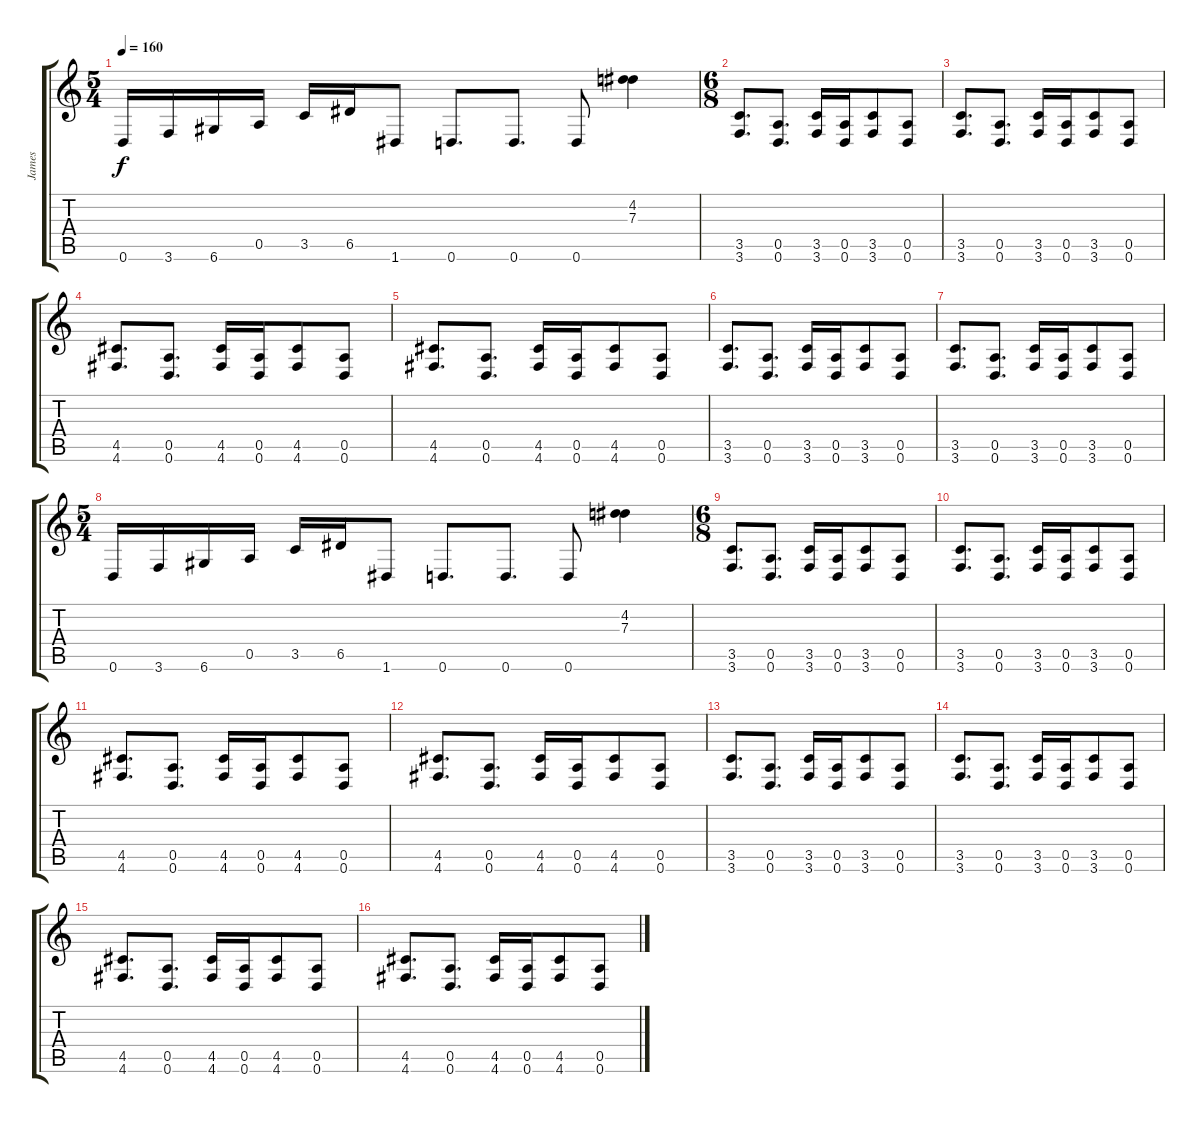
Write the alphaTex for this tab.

\track ("James" "James") {instrument distortionguitar}
\staff {score tabs}
\tuning (E4 B3 G3 D3 A2 D2) {hide}
\ts (5 4)
\tempo 160
\clef g2
\ks c
0.6.16{dy f} 3.6.16 6.6.16 0.5.16 3.5.16 6.5.16 1.6.8 0.6.8{d} 0.6.8{d} 0.6.8 (4.2 7.3).4 |
\ts (6 8)
(3.5 3.6).8{d} (0.5 0.6).8{d} (3.5 3.6).16 (0.5 0.6).16 (3.5 3.6).8 (0.5 0.6).8 |
(3.5 3.6).8{d} (0.5 0.6).8{d} (3.5 3.6).16 (0.5 0.6).16 (3.5 3.6).8 (0.5 0.6).8 |
(4.5 4.6).8{d} (0.5 0.6).8{d} (4.5 4.6).16 (0.5 0.6).16 (4.5 4.6).8 (0.5 0.6).8 |
(4.5 4.6).8{d} (0.5 0.6).8{d} (4.5 4.6).16 (0.5 0.6).16 (4.5 4.6).8 (0.5 0.6).8 |
(3.5 3.6).8{d} (0.5 0.6).8{d} (3.5 3.6).16 (0.5 0.6).16 (3.5 3.6).8 (0.5 0.6).8 |
(3.5 3.6).8{d} (0.5 0.6).8{d} (3.5 3.6).16 (0.5 0.6).16 (3.5 3.6).8 (0.5 0.6).8 |
\ts (5 4)
0.6.16 3.6.16 6.6.16 0.5.16 3.5.16 6.5.16 1.6.8 0.6.8{d} 0.6.8{d} 0.6.8 (4.2 7.3).4 |
\ts (6 8)
(3.5 3.6).8{d} (0.5 0.6).8{d} (3.5 3.6).16 (0.5 0.6).16 (3.5 3.6).8 (0.5 0.6).8 |
(3.5 3.6).8{d} (0.5 0.6).8{d} (3.5 3.6).16 (0.5 0.6).16 (3.5 3.6).8 (0.5 0.6).8 |
(4.5 4.6).8{d} (0.5 0.6).8{d} (4.5 4.6).16 (0.5 0.6).16 (4.5 4.6).8 (0.5 0.6).8 |
(4.5 4.6).8{d} (0.5 0.6).8{d} (4.5 4.6).16 (0.5 0.6).16 (4.5 4.6).8 (0.5 0.6).8 |
(3.5 3.6).8{d} (0.5 0.6).8{d} (3.5 3.6).16 (0.5 0.6).16 (3.5 3.6).8 (0.5 0.6).8 |
(3.5 3.6).8{d} (0.5 0.6).8{d} (3.5 3.6).16 (0.5 0.6).16 (3.5 3.6).8 (0.5 0.6).8 |
(4.5 4.6).8{d} (0.5 0.6).8{d} (4.5 4.6).16 (0.5 0.6).16 (4.5 4.6).8 (0.5 0.6).8 |
(4.5 4.6).8{d} (0.5 0.6).8{d} (4.5 4.6).16 (0.5 0.6).16 (4.5 4.6).8 (0.5 0.6).8
